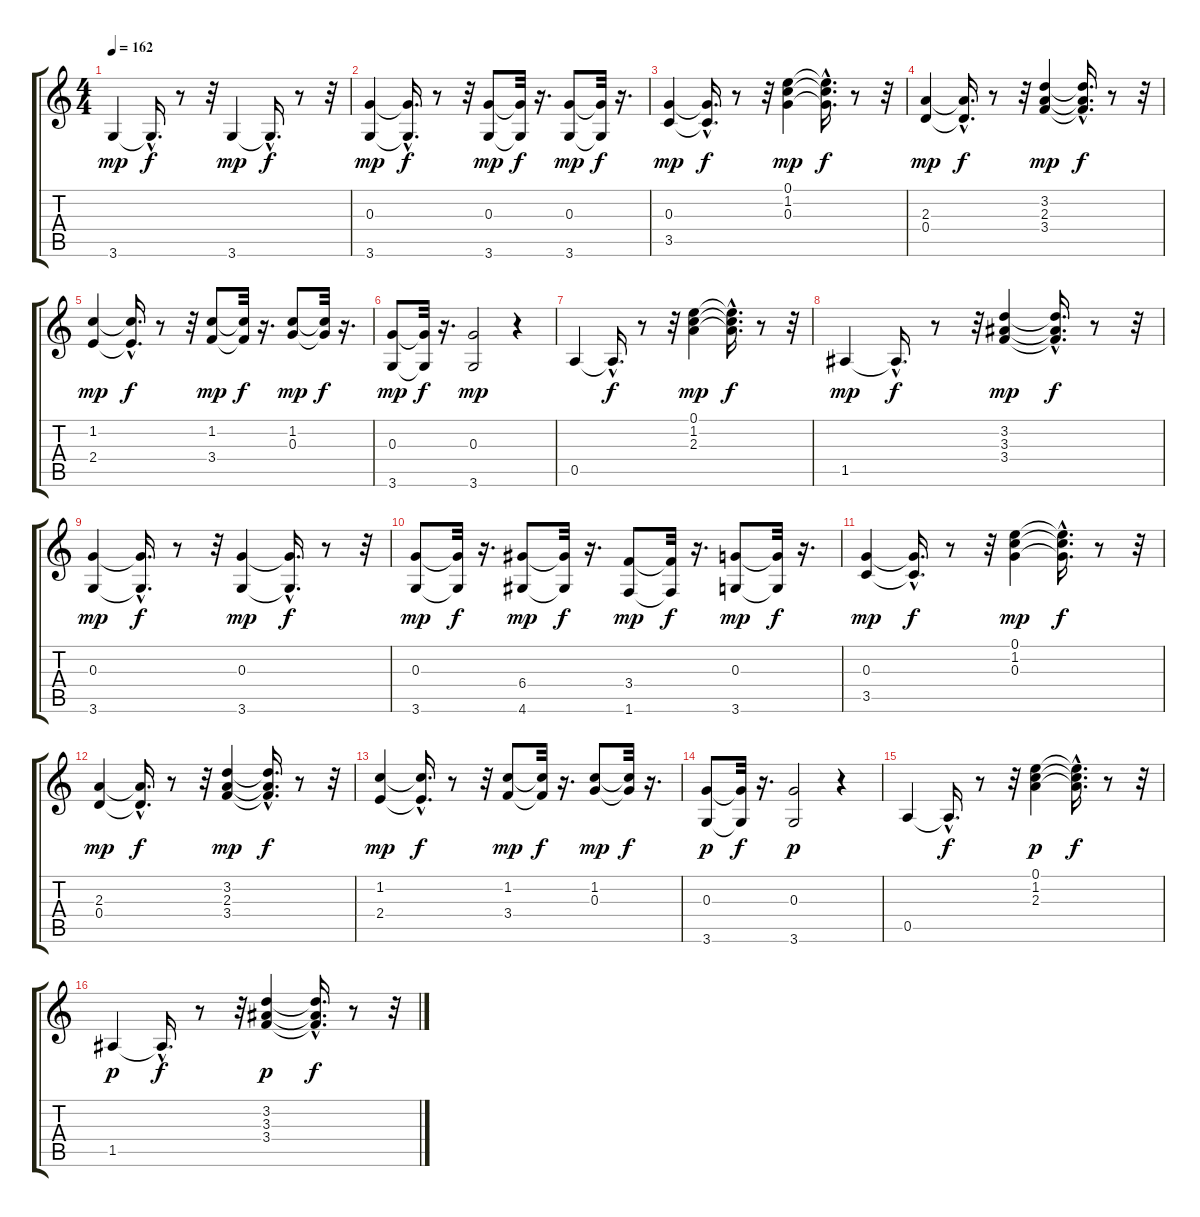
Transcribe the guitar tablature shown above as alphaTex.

\track "" {instrument electricbasspick}
\staff {score tabs}
\tuning (E4 B3 G3 D3 A2 E2) {hide}
\ts (4 4)
\tempo 162
\clef g2
\ks c
3.6.4{dy mp} 3.6{hac t}.16{d dy f} r.8 r.32 3.6.4{dy mp} 3.6{hac t}.16{d dy f} r.8 r.32 |
(0.3 3.6).4{dy mp} (0.3{hac t} 3.6{hac t}).16{d dy f} r.8 r.32 (0.3 3.6).8{dy mp} (0.3{t} 3.6{t}).32{dy f} r.16{d} (0.3 3.6).8{dy mp} (0.3{t} 3.6{t}).32{dy f} r.16{d} |
(0.3 3.5).4{dy mp} (0.3{hac t} 3.5{hac t}).16{d dy f} r.8 r.32 (0.1 1.2 0.3).4{dy mp} (0.1{hac t} 1.2{hac t} 0.3{hac t}).16{d dy f} r.8 r.32 |
(2.3 0.4).4{dy mp} (2.3{hac t} 0.4{hac t}).16{d dy f} r.8 r.32 (3.2 2.3 3.4).4{dy mp} (3.2{hac t} 2.3{hac t} 3.4{hac t}).16{d dy f} r.8 r.32 |
(1.2 2.4).4{dy mp} (1.2{hac t} 2.4{hac t}).16{d dy f} r.8 r.32 (1.2 3.4).8{dy mp} (1.2{t} 3.4{t}).32{dy f} r.16{d} (1.2 0.3).8{dy mp} (1.2{t} 0.3{t}).32{dy f} r.16{d} |
(0.3 3.6).8{dy mp} (0.3{t} 3.6{t}).32{dy f} r.16{d} (0.3 3.6).2{dy mp} r.4 |
0.5.4 0.5{hac t}.16{d dy f} r.8 r.32 (0.1 1.2 2.3).4{dy mp} (0.1{hac t} 1.2{hac t} 2.3{hac t}).16{d dy f} r.8 r.32 |
1.5.4{dy mp} 1.5{hac t}.16{d dy f} r.8 r.32 (3.2 3.3 3.4).4{dy mp} (3.2{hac t} 3.3{hac t} 3.4{hac t}).16{d dy f} r.8 r.32 |
(0.3 3.6).4{dy mp} (0.3{hac t} 3.6{hac t}).16{d dy f} r.8 r.32 (0.3 3.6).4{dy mp} (0.3{hac t} 3.6{hac t}).16{d dy f} r.8 r.32 |
(0.3 3.6).8{dy mp} (0.3{t} 3.6{t}).32{dy f} r.16{d} (6.4 4.6).8{dy mp} (6.4{t} 4.6{t}).32{dy f} r.16{d} (3.4 1.6).8{dy mp} (3.4{t} 1.6{t}).32{dy f} r.16{d} (0.3 3.6).8{dy mp} (0.3{t} 3.6{t}).32{dy f} r.16{d} |
(0.3 3.5).4{dy mp} (0.3{hac t} 3.5{hac t}).16{d dy f} r.8 r.32 (0.1 1.2 0.3).4{dy mp} (0.1{hac t} 1.2{hac t} 0.3{hac t}).16{d dy f} r.8 r.32 |
(2.3 0.4).4{dy mp} (2.3{hac t} 0.4{hac t}).16{d dy f} r.8 r.32 (3.2 2.3 3.4).4{dy mp} (3.2{hac t} 2.3{hac t} 3.4{hac t}).16{d dy f} r.8 r.32 |
(1.2 2.4).4{dy mp} (1.2{hac t} 2.4{hac t}).16{d dy f} r.8 r.32 (1.2 3.4).8{dy mp} (1.2{t} 3.4{t}).32{dy f} r.16{d} (1.2 0.3).8{dy mp} (1.2{t} 0.3{t}).32{dy f} r.16{d} |
(0.3 3.6).8{dy p} (0.3{t} 3.6{t}).32{dy f} r.16{d} (0.3 3.6).2{dy p} r.4 |
0.5.4 0.5{hac t}.16{d dy f} r.8 r.32 (0.1 1.2 2.3).4{dy p} (0.1{hac t} 1.2{hac t} 2.3{hac t}).16{d dy f} r.8 r.32 |
1.5.4{dy p} 1.5{hac t}.16{d dy f} r.8 r.32 (3.2 3.3 3.4).4{dy p} (3.2{hac t} 3.3{hac t} 3.4{hac t}).16{d dy f} r.8 r.32
